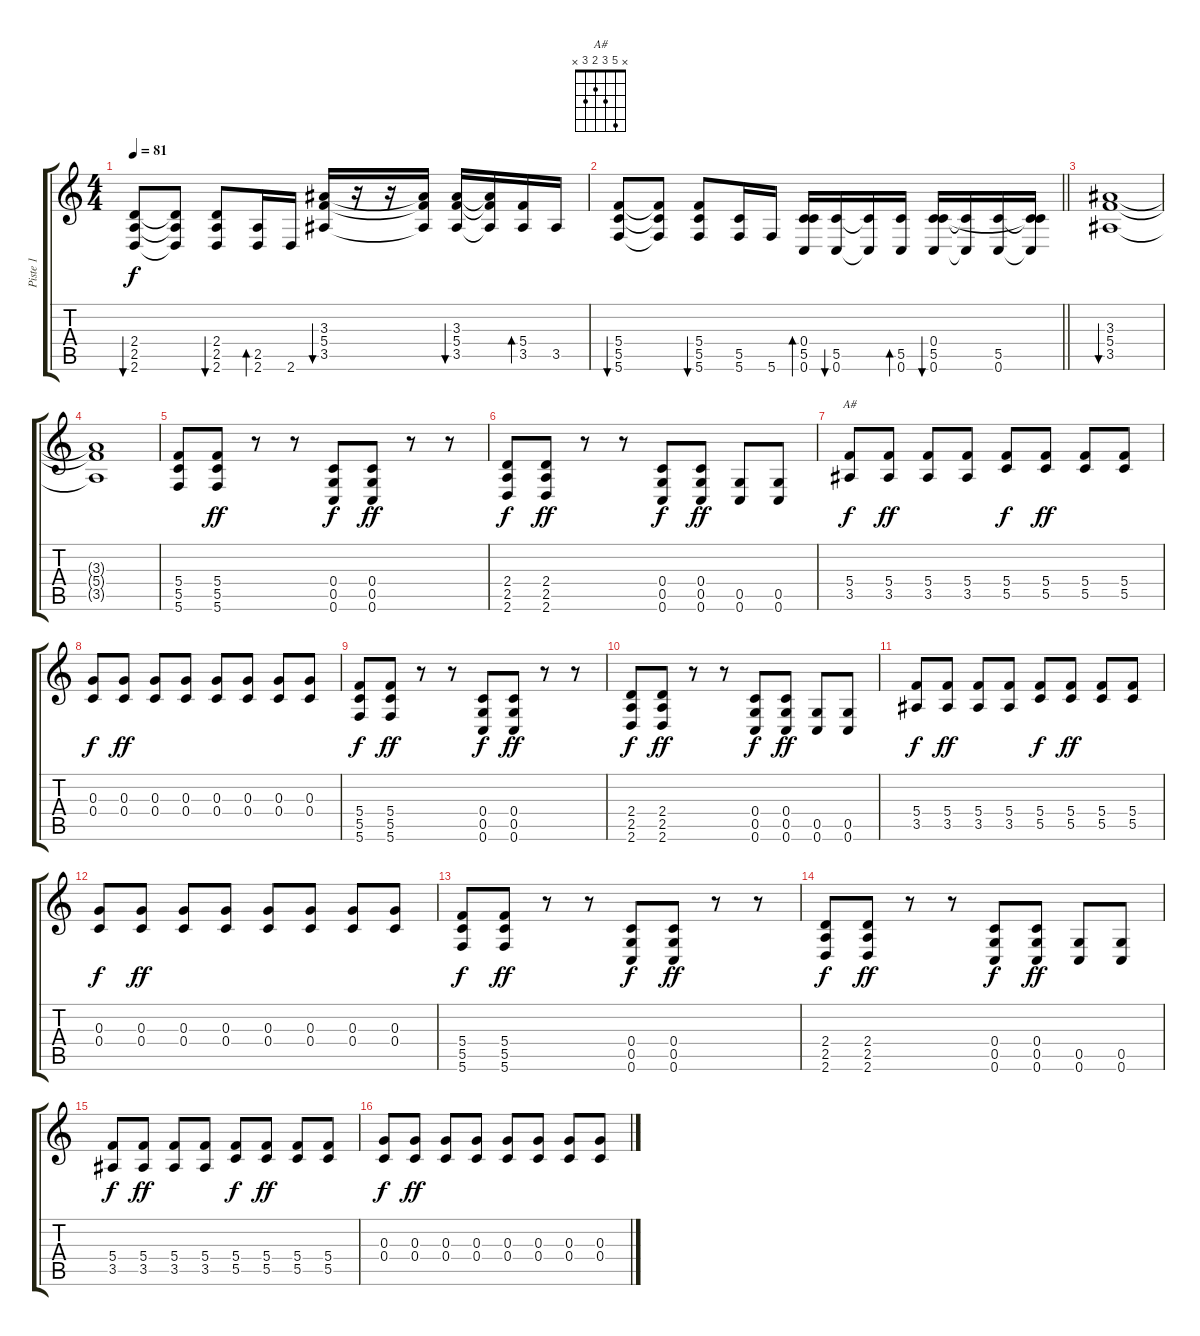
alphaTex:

\track ("Piste 1" "Piste 1") {instrument acousticguitarsteel}
\staff {score tabs}
\tuning (E4 C4 G3 C3 G2 C2) {hide}
\chord ("A#" x 5 3 2 3 x)
\ts (4 4)
\tempo 81
\clef g2
\ks c
(2.4 2.5 2.6).8{bu 60 dy f} (2.4{t} 2.5{t} 2.6{t}).8 (2.4 2.5 2.6).8{bu 60} (2.5 2.6).16{bd 60} 2.6.16 (3.3 5.4 3.5).16{bu 60} r.16 r.16 (3.3{t} 5.4{t} 3.5{t}).16 (3.3 5.4 3.5).16{bu 60} (3.3{t} 5.4{t} 3.5{t}).16 (5.4 3.5).16{bd 60} 3.5.16 |
\barLineRight lightlight
(5.4 5.5 5.6).8{bu 60} (5.4{t} 5.5{t} 5.6{t}).8 (5.4 5.5 5.6).8{bu 60} (5.5 5.6).16 5.6.16 (0.4 5.5 0.6).16{bd 60} (5.5 0.6).16{bu 60} (5.5{t} 0.6{t}).16 (5.5 0.6).16{bd 60} (0.4 5.5 0.6).16{bu 60} (5.5{t} 0.6{t}).16 (5.5 0.6).16 (0.4{t} 5.5{t} 0.6{t}).16 |
(3.3 5.4 3.5).1{bu 60} |
(3.3{t} 5.4{t} 3.5{t}).1 |
(5.4 5.5 5.6).8{instrument distortionguitar} (5.4 5.5 5.6).8{dy ff} r.8 r.8 (0.4 0.5 0.6).8{dy f} (0.4 0.5 0.6).8{dy ff} r.8 r.8 |
(2.4 2.5 2.6).8{dy f} (2.4 2.5 2.6).8{dy ff} r.8 r.8 (0.4 0.5 0.6).8{dy f} (0.4 0.5 0.6).8{dy ff} (0.5 0.6).8 (0.5 0.6).8 |
(5.4 3.5).8{ch "A#" dy f} (5.4 3.5).8{dy ff} (5.4 3.5).8 (5.4 3.5).8 (5.4 5.5).8{dy f} (5.4 5.5).8{dy ff} (5.4 5.5).8 (5.4 5.5).8 |
(0.3 0.4).8{dy f} (0.3 0.4).8{dy ff} (0.3 0.4).8 (0.3 0.4).8 (0.3 0.4).8 (0.3 0.4).8 (0.3 0.4).8 (0.3 0.4).8 |
(5.4 5.5 5.6).8{dy f instrument distortionguitar} (5.4 5.5 5.6).8{dy ff} r.8 r.8 (0.4 0.5 0.6).8{dy f} (0.4 0.5 0.6).8{dy ff} r.8 r.8 |
(2.4 2.5 2.6).8{dy f} (2.4 2.5 2.6).8{dy ff} r.8 r.8 (0.4 0.5 0.6).8{dy f} (0.4 0.5 0.6).8{dy ff} (0.5 0.6).8 (0.5 0.6).8 |
(5.4 3.5).8{dy f} (5.4 3.5).8{dy ff} (5.4 3.5).8 (5.4 3.5).8 (5.4 5.5).8{dy f} (5.4 5.5).8{dy ff} (5.4 5.5).8 (5.4 5.5).8 |
(0.3 0.4).8{dy f} (0.3 0.4).8{dy ff} (0.3 0.4).8 (0.3 0.4).8 (0.3 0.4).8 (0.3 0.4).8 (0.3 0.4).8 (0.3 0.4).8 |
(5.4 5.5 5.6).8{dy f instrument distortionguitar} (5.4 5.5 5.6).8{dy ff} r.8 r.8 (0.4 0.5 0.6).8{dy f} (0.4 0.5 0.6).8{dy ff} r.8 r.8 |
(2.4 2.5 2.6).8{dy f} (2.4 2.5 2.6).8{dy ff} r.8 r.8 (0.4 0.5 0.6).8{dy f} (0.4 0.5 0.6).8{dy ff} (0.5 0.6).8 (0.5 0.6).8 |
(5.4 3.5).8{dy f} (5.4 3.5).8{dy ff} (5.4 3.5).8 (5.4 3.5).8 (5.4 5.5).8{dy f} (5.4 5.5).8{dy ff} (5.4 5.5).8 (5.4 5.5).8 |
(0.3 0.4).8{dy f} (0.3 0.4).8{dy ff} (0.3 0.4).8 (0.3 0.4).8 (0.3 0.4).8 (0.3 0.4).8 (0.3 0.4).8 (0.3 0.4).8
